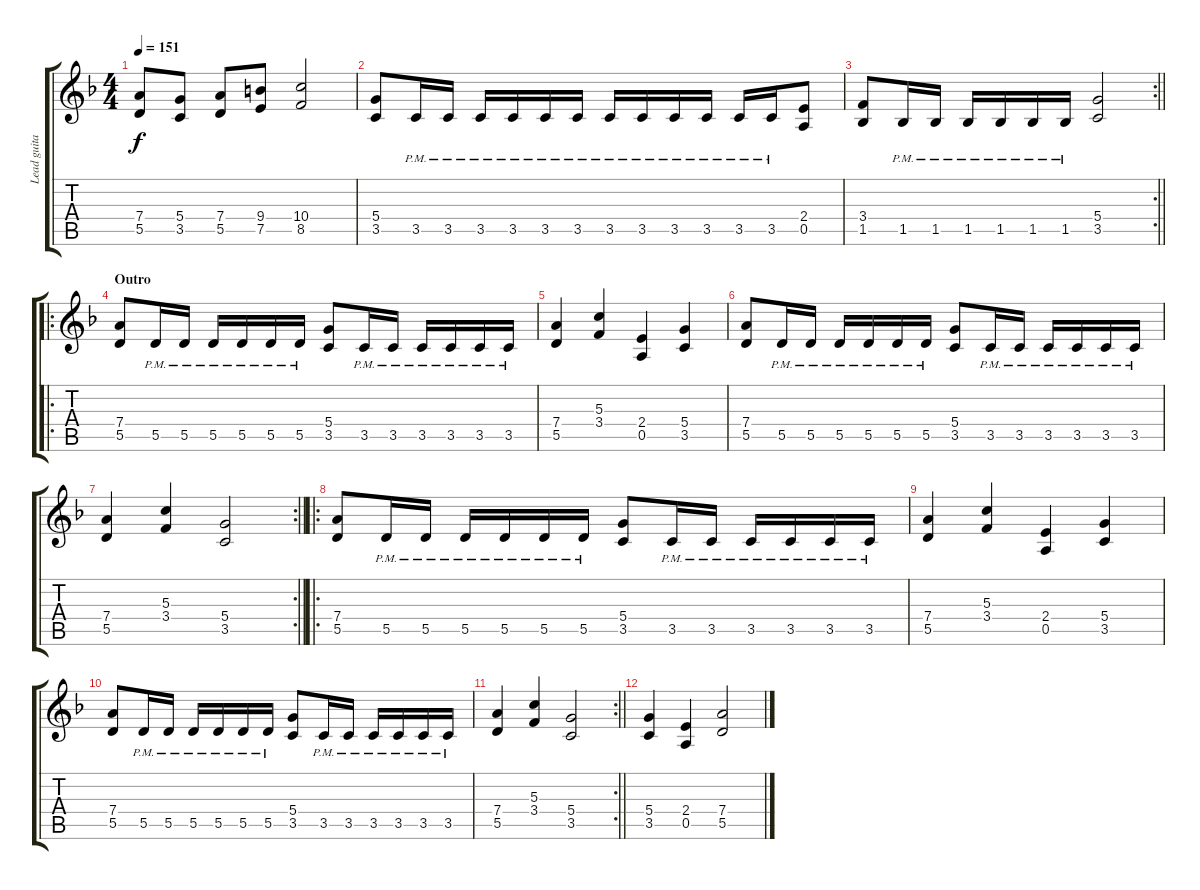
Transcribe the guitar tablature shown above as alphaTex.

\track ("Lead guitar" "Lead guita") {instrument distortionguitar}
\staff {score tabs}
\tuning (E4 B3 G3 D3 A2 E2) {hide}
\ts (4 4)
\tempo 151
\clef g2
\ks dminor
(7.4 5.5).8{dy f} (5.4 3.5).8 (7.4 5.5).8 (9.4 7.5).8 (10.4 8.5).2 |
(5.4 3.5).8 3.5{pm}.16 3.5{pm}.16 3.5{pm}.16 3.5{pm}.16 3.5{pm}.16 3.5{pm}.16 3.5{pm}.16 3.5{pm}.16 3.5{pm}.16 3.5{pm}.16 3.5{pm}.16 3.5{pm}.16 (2.4 0.5).8 |
\rc 2
\barLineRight lightlight
(3.4 1.5).8 1.5{pm}.16 1.5{pm}.16 1.5{pm}.16 1.5{pm}.16 1.5{pm}.16 1.5{pm}.16 (5.4 3.5).2 |
\ro
\section ("" "Outro")
(7.4 5.5).8 5.5{pm}.16 5.5{pm}.16 5.5{pm}.16 5.5{pm}.16 5.5{pm}.16 5.5{pm}.16 (5.4 3.5).8 3.5{pm}.16 3.5{pm}.16 3.5{pm}.16 3.5{pm}.16 3.5{pm}.16 3.5{pm}.16 |
(7.4 5.5).4 (5.3 3.4).4 (2.4 0.5).4 (5.4 3.5).4 |
(7.4 5.5).8 5.5{pm}.16 5.5{pm}.16 5.5{pm}.16 5.5{pm}.16 5.5{pm}.16 5.5{pm}.16 (5.4 3.5).8 3.5{pm}.16 3.5{pm}.16 3.5{pm}.16 3.5{pm}.16 3.5{pm}.16 3.5{pm}.16 |
\rc 2
\barLineRight lightlight
(7.4 5.5).4 (5.3 3.4).4 (5.4 3.5).2 |
\ro
(7.4 5.5).8 5.5{pm}.16 5.5{pm}.16 5.5{pm}.16 5.5{pm}.16 5.5{pm}.16 5.5{pm}.16 (5.4 3.5).8 3.5{pm}.16 3.5{pm}.16 3.5{pm}.16 3.5{pm}.16 3.5{pm}.16 3.5{pm}.16 |
(7.4 5.5).4 (5.3 3.4).4 (2.4 0.5).4 (5.4 3.5).4 |
(7.4 5.5).8 5.5{pm}.16 5.5{pm}.16 5.5{pm}.16 5.5{pm}.16 5.5{pm}.16 5.5{pm}.16 (5.4 3.5).8 3.5{pm}.16 3.5{pm}.16 3.5{pm}.16 3.5{pm}.16 3.5{pm}.16 3.5{pm}.16 |
\rc 2
\barLineRight lightlight
(7.4 5.5).4 (5.3 3.4).4 (5.4 3.5).2 |
(5.4 3.5).4 (2.4 0.5).4 (7.4 5.5).2
